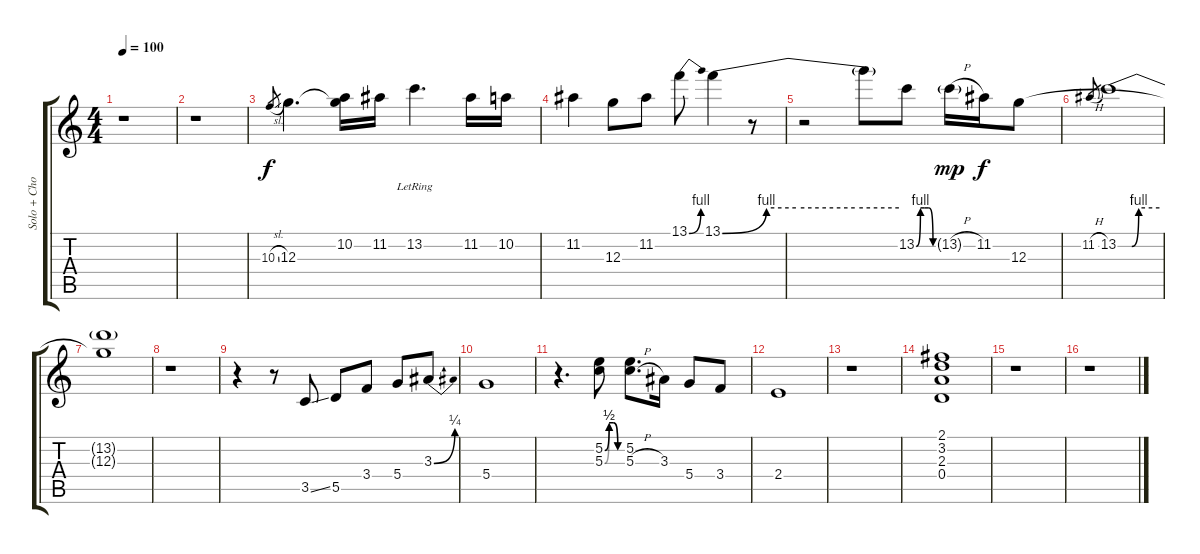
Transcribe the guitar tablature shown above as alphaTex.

\track ("Solo + Chorus" "Solo + Cho") {instrument distortionguitar}
\staff {score tabs}
\tuning (E4 B3 G3 D3 A2 E2) {hide}
\ts (4 4)
\tempo 100
\clef g2
\ks c
r.1{dy f} |
r.1 |
10.3{sl}.8{gr} 12.3.4{d} (10.2 12.3{t}).16 11.2.16 13.2{lr}.4{d} 11.2.16 10.2.16 |
11.2.4 12.3.8 11.2.8 13.1{be (bend 0 0 60 4)}.8 13.1{be (custom 0 0 15 4 25 4 45 4 60 4)}.4 r.8 |
r.2 13.1{t}.8 13.2{be (custom 0 0 15 4 30 4 45 4 60 0)}.8 13.2{h g}.16{dy mp} 11.2.16{dy f} 12.3.8 |
11.2{h}.8{gr} 13.2{be (custom 0 0 20 0 30 4 60 4)}.1 |
(13.2{t} 12.3{t}).1 |
r.1 |
r.4 r.8 3.5{ss}.8 5.5.8 3.4.8 5.4.8 3.3{be (bend 0 0 60 1)}.8 |
5.4.1 |
r.4{d} (5.2{be (custom 0 0 15 2 30 2 45 0 60 0)} 5.3{be (custom 0 0 15 2 30 2 45 0 60 0)}).8 (5.2 5.3{h}).8{d} 3.3.16 5.4.8 3.4.8 |
2.4.1 |
r.1 |
(2.1 3.2 2.3 0.4).1{instrument overdrivenguitar} |
r.1 |
r.1
